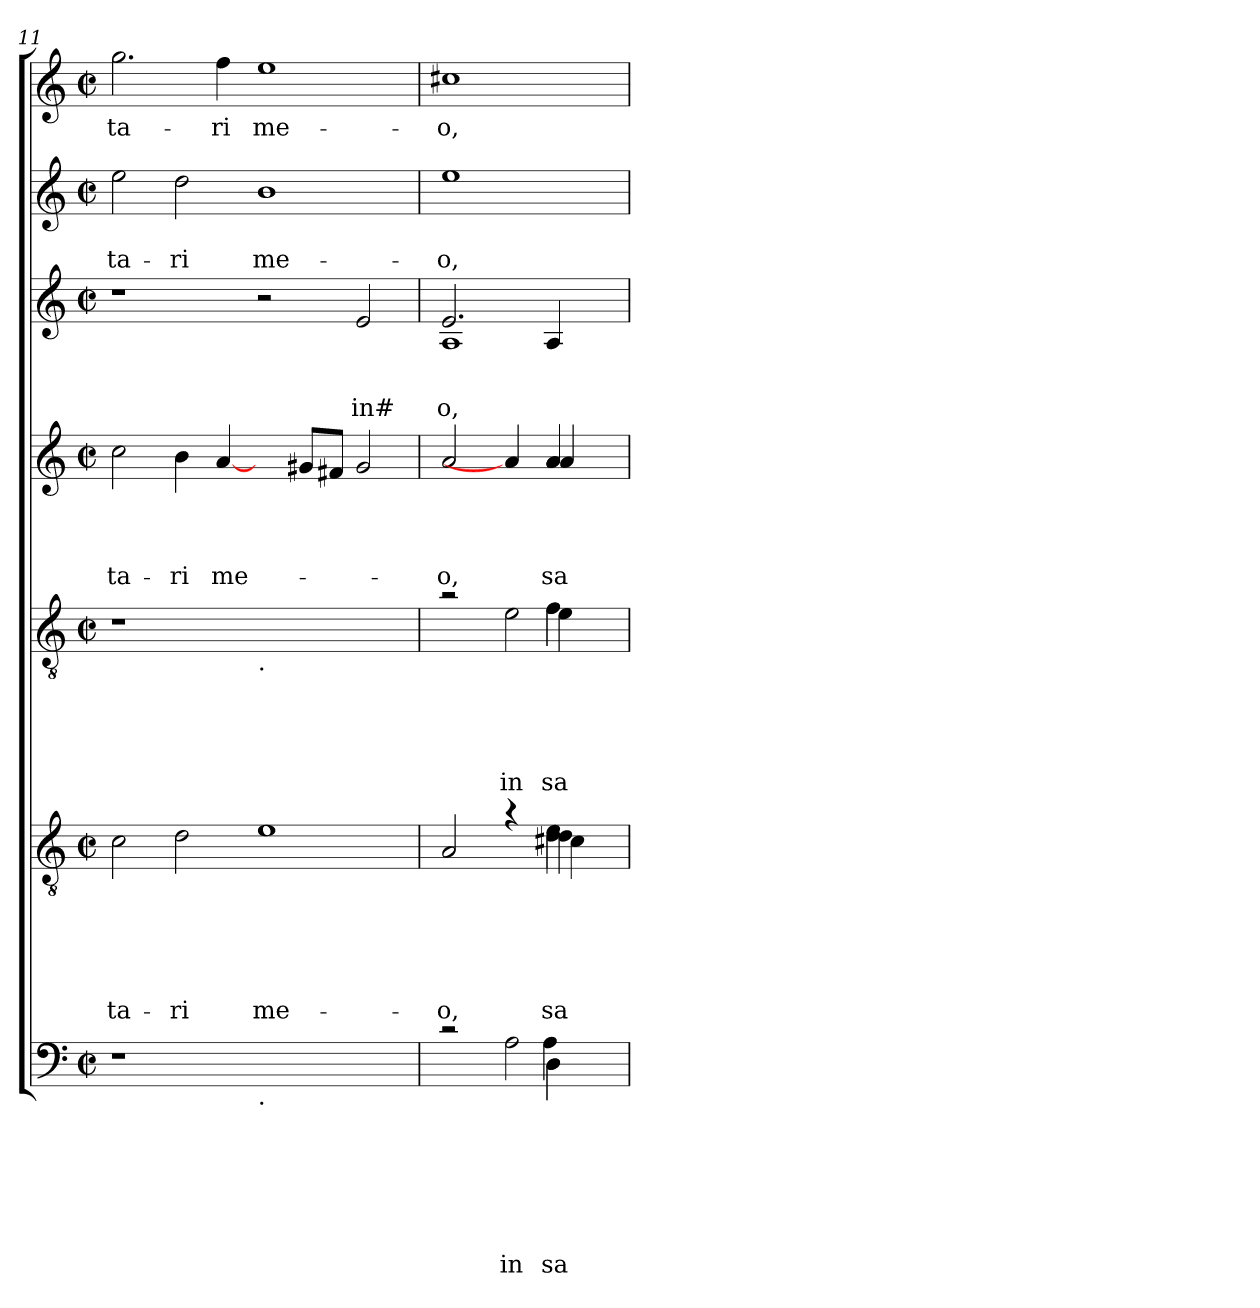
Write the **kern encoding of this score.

**kern	**text	**text	**text	**text	**text	**text	**text	**kern	**text	**text	**text	**text	**text	**text	**kern	**text	**text	**text	**text	**text	**kern	**text	**text	**text	**text	**kern	**text	**text	**text	**kern	**text	**text	**kern	**text
*part7	*part7	*part7	*part7	*part7	*part7	*part7	*part7	*part6	*part6	*part6	*part6	*part6	*part6	*part6	*part5	*part5	*part5	*part5	*part5	*part5	*part4	*part4	*part4	*part4	*part4	*part3	*part3	*part3	*part3	*part2	*part2	*part2	*part1	*part1
*staff7	*staff7	*staff7	*staff7	*staff7	*staff7	*staff7	*staff7	*staff6	*staff6	*staff6	*staff6	*staff6	*staff6	*staff6	*staff5	*staff5	*staff5	*staff5	*staff5	*staff5	*staff4	*staff4	*staff4	*staff4	*staff4	*staff3	*staff3	*staff3	*staff3	*staff2	*staff2	*staff2	*staff1	*staff1
*clefF4	*	*	*	*	*	*	*	*clefGv2	*	*	*	*	*	*	*clefGv2	*	*	*	*	*	*clefG2	*	*	*	*	*clefG2	*	*	*	*clefG2	*	*	*clefG2	*
*k[]	*	*	*	*	*	*	*	*k[]	*	*	*	*	*	*	*k[]	*	*	*	*	*	*k[]	*	*	*	*	*k[]	*	*	*	*k[]	*	*	*k[]	*
*C:	*	*	*	*	*	*	*	*C:	*	*	*	*	*	*	*C:	*	*	*	*	*	*C:	*	*	*	*	*C:	*	*	*	*C:	*	*	*C:	*
*M2/2	*	*	*	*	*	*	*	*M2/2	*	*	*	*	*	*	*M2/2	*	*	*	*	*	*M2/2	*	*	*	*	*M2/2	*	*	*	*M2/2	*	*	*M2/2	*
*met(c|)	*	*	*	*	*	*	*	*met(c|)	*	*	*	*	*	*	*met(c|)	*	*	*	*	*	*met(c|)	*	*	*	*	*met(c|)	*	*	*	*met(c|)	*	*	*met(c|)	*
=11	=11	=11	=11	=11	=11	=11	=11	=11	=11	=11	=11	=11	=11	=11	=11	=11	=11	=11	=11	=11	=11	=11	=11	=11	=11	=11	=11	=11	=11	=11	=11	=11	=11	=11
!	!	!	!	!	!	!	!	!	!	!	!	!	!	!LO:LY:b	!	!	!	!	!	!	!	!	!	!	!LO:LY:b	!	!	!	!	!	!	!LO:LY:b	!	!LO:LY:b
1r	.	.	.	.	.	.	.	2c\	.	.	.	.	.	-ta-	1r	.	.	.	.	.	2cc\	.	.	.	-ta-	1r	.	.	.	2ee\	.	-ta-	2.gg\	-ta-
!	!	!	!	!	!	!	!	!	!	!	!	!	!	!LO:LY:b	!	!	!	!	!	!	!	!	!	!	!LO:LY:b	!	!	!	!	!	!	!LO:LY:b	!	!
.	.	.	.	.	.	.	.	2d\	.	.	.	.	.	-ri	.	.	.	.	.	.	4b\	.	.	.	-ri	.	.	.	.	2dd\	.	-ri	.	.
!	!	!	!	!	!	!	!	!	!	!	!	!	!	!	!	!	!	!	!	!	!	!	!	!	!LO:LY:b	!	!	!	!	!	!	!	!	!LO:LY:b
.	.	.	.	.	.	.	.	.	.	.	.	.	.	.	.	.	.	.	.	.	[4a/	.	.	.	me-	.	.	.	.	.	.	.	4ff\	-ri
!	!	!	!	!	!	!	!	!	!	!	!	!	!	!	!LO:TX:b:t=.	!	!	!	!	!	!	!	!	!	!	!	!	!	!	!	!	!	!	!
!LO:TX:b:t=.	!	!	!	!	!	!	!	!	!	!	!	!	!	!	!	!	!	!	!	!	!	!	!	!	!	!	!	!	!	!	!	!	!	!
!	!	!	!	!	!	!	!	!	!	!	!	!	!	!LO:LY:b	!	!	!	!	!	!	!	!	!	!	!	!	!	!	!	!	!	!LO:LY:b	!	!LO:LY:b
1ryy	.	.	.	.	.	.	.	1e	.	.	.	.	.	me-	1ryy	.	.	.	.	.	4ryy	.	.	.	.	2r	.	.	.	1b	.	me-	1ee	me-
.	.	.	.	.	.	.	.	.	.	.	.	.	.	.	.	.	.	.	.	.	8g#/L	.	.	.	.	.	.	.	.	.	.	.	.	.
.	.	.	.	.	.	.	.	.	.	.	.	.	.	.	.	.	.	.	.	.	8f#/J	.	.	.	.	.	.	.	.	.	.	.	.	.
!	!	!	!	!	!	!	!	!	!	!	!	!	!	!	!	!	!	!	!	!	!	!	!	!	!	!	!	!	!LO:LY:b:rj	!	!	!	!	!
.	.	.	.	.	.	.	.	.	.	.	.	.	.	.	.	.	.	.	.	.	2g#/	.	.	.	.	2e/	.	.	in#	.	.	.	.	.
=12	=12	=12	=12	=12	=12	=12	=12	=12	=12	=12	=12	=12	=12	=12	=12	=12	=12	=12	=12	=12	=12	=12	=12	=12	=12	=12	=12	=12	=12	=12	=12	=12	=12	=12
*^	*	*	*	*	*	*	*	*	*	*	*	*	*	*	*	*	*	*	*	*	*	*	*	*	*	*	*	*	*	*	*	*	*	*
*	*^	*	*	*	*	*	*	*	*	*	*	*	*	*	*	*	*	*	*	*	*	*	*	*	*	*	*	*	*	*	*	*	*	*	*
*	*	*^	*	*	*	*	*	*	*	*	*	*	*	*	*	*	*	*	*	*	*	*	*	*	*	*	*	*	*	*	*	*	*	*	*	*
!	!	!	!	!	!	!	!	!	!	!	!	!	!	!	!	!	!LO:LY:b	!	!	!	!	!	!	!	!	!	!	!LO:LY:b	!	!	!	!LO:LY:b	!	!	!	!	!
*	*	*	*	*	*	*	*	*	*	*	*^	*	*	*	*	*	*	*^	*	*	*	*	*	*^	*	*	*	*	*^	*	*	*	*	*	*	*	*
*	*	*	*	*	*	*	*	*	*	*	*	*^	*	*	*	*	*	*	*	*^	*	*	*	*	*	*	*^	*	*	*	*	*	*	*	*	*	*	*	*	*	*
*	*	*	*	*	*	*	*	*	*	*	*	*	*^	*	*	*	*	*	*	*	*	*^	*	*	*	*	*	*	*	*^	*	*	*	*	*	*	*	*	*	*	*	*	*	*
!	!	!	!	!	!	!	!	!	!	!	!	!	!	!	!	!	!	!	!	!	!	!	!	!	!	!	!	!	!	!	!	!	!	!	!	!	!	!	!	!	!	!LO:LY:b	!	!	!LO:LY:b	!	!LO:LY:b
2rc	2.ryy	2.ryy	2.ryy	.	.	.	.	.	.	.	2A/	2.ryy	2.ryy	2.ryy	.	.	.	.	.	-o,	2ra	2.ryy	2.ryy	2.ryy	.	.	.	.	.	2a/	2.ryy	2.ryy	2.ryy	.	.	.	-o,	2.e/	1A	.	.	-o,	1ee	.	-o,	1cc#X	-o,
!	!	!	!	!	!	!	!	!	!	!LO:LY:b	!	!	!	!	!	!	!	!	!	!	!	!	!	!	!	!	!	!	!LO:LY:b	!	!	!	!	!	!	!	!	!	!	!	!	!	!	!	!	!	!
2A\	.	.	.	.	.	.	.	.	.	in	4ra	.	.	.	.	.	.	.	.	.	2e\	.	.	.	.	.	.	.	in	4a/]	.	.	.	.	.	.	.	.	.	.	.	.	.	.	.	.	.
!	!	!	!	!	!	!	!	!	!	!LO:LY:b	!	!	!	!	!	!	!	!	!	!	!	!	!	!	!	!	!	!	!	!	!	!	!	!	!	!	!	!	!	!	!	!	!	!	!	!	!
!	!	!	!	!	!	!	!	!	!	!LO:LY:b:rj	!	!	!	!	!	!	!	!	!	!	!	!	!	!	!	!	!	!	!	!	!	!	!	!	!	!	!	!	!	!	!	!	!	!	!	!	!
!	!	!	!	!	!	!	!	!	!	!LO:LY:b	!	!	!	!	!	!	!	!	!	!LO:LY:b	!	!	!	!	!	!	!	!	!	!	!	!	!	!	!	!	!	!	!	!	!	!	!	!	!	!	!
!	!	!	!	!	!	!	!	!	!	!	!	!	!	!	!	!	!	!	!	!LO:LY:b	!	!	!	!	!	!	!	!	!	!	!	!	!	!	!	!	!	!	!	!	!	!	!	!	!	!	!
!	!	!	!	!	!	!	!	!	!	!	!	!	!	!	!	!	!	!	!	!LO:LY:b:rj	!	!	!	!	!	!	!	!	!	!	!	!	!	!	!	!	!	!	!	!	!	!	!	!	!	!	!
!	!	!	!	!	!	!	!	!	!	!	!	!	!	!	!	!	!	!	!	!LO:LY:b	!	!	!	!	!	!	!	!	!LO:LY:b	!	!	!	!	!	!	!	!	!	!	!	!	!	!	!	!	!	!
!	!	!	!	!	!	!	!	!	!	!	!	!	!	!	!	!	!	!	!	!	!	!	!	!	!	!	!	!	!LO:LY:b:rj	!	!	!	!	!	!	!	!	!	!	!	!	!	!	!	!	!	!
!	!	!	!	!	!	!	!	!	!	!	!	!	!	!	!	!	!	!	!	!	!	!	!	!	!	!	!	!	!LO:LY:b	!	!	!	!	!	!	!	!LO:LY:b	!	!	!	!	!	!	!	!	!	!
!	!	!	!	!	!	!	!	!	!	!	!	!	!	!	!	!	!	!	!	!	!	!	!	!	!	!	!	!	!	!	!	!	!	!	!	!	!LO:LY:b	!	!	!	!	!	!	!	!	!	!
!	!	!	!	!	!	!	!	!	!	!	!	!	!	!	!	!	!	!	!	!	!	!	!	!	!	!	!	!	!	!	!	!	!	!	!	!	!LO:LY:b:rj	!	!	!	!	!	!	!	!	!	!
!	!	!	!	!	!	!	!	!	!	!	!	!	!	!	!	!	!	!	!	!	!	!	!	!	!	!	!	!	!	!	!	!	!	!	!	!	!LO:LY:b	!	!	!	!	!	!	!	!	!	!
.	4D\	4A\	4D\	.	.	.	.	.	.	sa-	4e\	4d\	4c#X\	4d\	.	.	.	.	.	sa-	.	4f\	4e\	4f\	.	.	.	.	sa-	2a/	4a/	4a/	4a/	.	.	.	sa-	4A/	.	.	.	.	.	.	.	.	.
4ryy	4ryy	4ryy	4ryy	.	.	.	.	.	.	.	4ryy	4ryy	4ryy	4ryy	.	.	.	.	.	.	4ryy	4ryy	4ryy	4ryy	.	.	.	.	.	.	4ryy	4ryy	4ryy	.	.	.	.	4ryy	4ryy	.	.	.	4ryy	.	.	4ryy	.
*v	*v	*v	*v	*	*	*	*	*	*	*	*	*	*	*	*	*	*	*	*	*	*v	*v	*v	*v	*	*	*	*	*	*v	*v	*v	*v	*	*	*	*	*v	*v	*	*	*	*	*	*	*	*
*	*	*	*	*	*	*	*	*v	*v	*v	*v	*	*	*	*	*	*	*	*	*	*	*	*	*	*	*	*	*	*	*	*	*	*	*	*	*	*
=	=	=	=	=	=	=	=	=	=	=	=	=	=	=	=	=	=	=	=	=	=	=	=	=	=	=	=	=	=	=	=	=	=	=
*-	*-	*-	*-	*-	*-	*-	*-	*-	*-	*-	*-	*-	*-	*-	*-	*-	*-	*-	*-	*-	*-	*-	*-	*-	*-	*-	*-	*-	*-	*-	*-	*-	*-	*-
